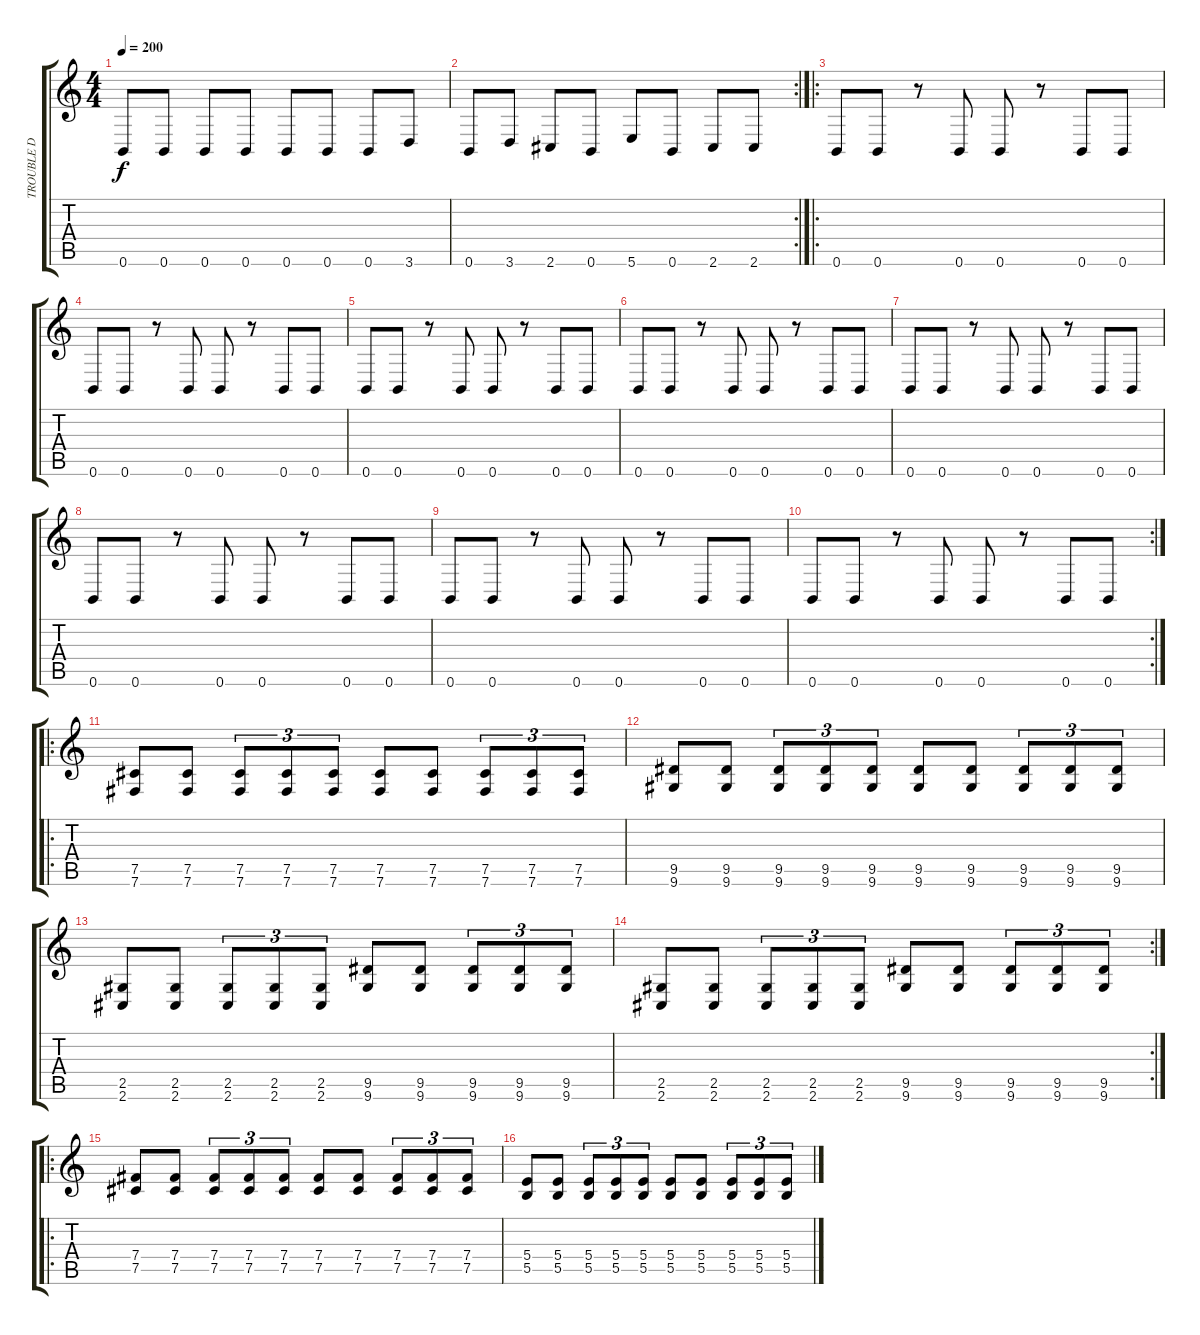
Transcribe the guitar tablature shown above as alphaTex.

\track ("TROUBLE D" "TROUBLE D") {instrument electricbassfinger}
\staff {score tabs}
\tuning (Db4 Ab3 E3 B2 Gb2 B1) {hide}
\ts (4 4)
\tempo 200
\clef g2
\ks c
0.6.8{dy f} 0.6.8 0.6.8 0.6.8 0.6.8 0.6.8 0.6.8 3.6.8 |
\rc 2
0.6.8 3.6.8 2.6.8 0.6.8 5.6.8 0.6.8 2.6.8 2.6.8 |
\ro
0.6.8 0.6.8 r.8 0.6.8 0.6.8 r.8 0.6.8 0.6.8 |
0.6.8 0.6.8 r.8 0.6.8 0.6.8 r.8 0.6.8 0.6.8 |
0.6.8 0.6.8 r.8 0.6.8 0.6.8 r.8 0.6.8 0.6.8 |
0.6.8 0.6.8 r.8 0.6.8 0.6.8 r.8 0.6.8 0.6.8 |
0.6.8 0.6.8 r.8 0.6.8 0.6.8 r.8 0.6.8 0.6.8 |
0.6.8 0.6.8 r.8 0.6.8 0.6.8 r.8 0.6.8 0.6.8 |
0.6.8 0.6.8 r.8 0.6.8 0.6.8 r.8 0.6.8 0.6.8 |
\rc 2
0.6.8 0.6.8 r.8 0.6.8 0.6.8 r.8 0.6.8 0.6.8 |
\ro
(7.5 7.6).8{volume 16} (7.5 7.6).8 (7.5 7.6).8{tu (3 2)} (7.5 7.6).8{tu (3 2)} (7.5 7.6).8{tu (3 2)} (7.5 7.6).8 (7.5 7.6).8 (7.5 7.6).8{tu (3 2)} (7.5 7.6).8{tu (3 2)} (7.5 7.6).8{tu (3 2)} |
(9.5 9.6).8{volume 16} (9.5 9.6).8 (9.5 9.6).8{tu (3 2)} (9.5 9.6).8{tu (3 2)} (9.5 9.6).8{tu (3 2)} (9.5 9.6).8 (9.5 9.6).8 (9.5 9.6).8{tu (3 2)} (9.5 9.6).8{tu (3 2)} (9.5 9.6).8{tu (3 2)} |
(2.5 2.6).8{volume 16} (2.5 2.6).8 (2.5 2.6).8{tu (3 2)} (2.5 2.6).8{tu (3 2)} (2.5 2.6).8{tu (3 2)} (9.5 9.6).8 (9.5 9.6).8 (9.5 9.6).8{tu (3 2)} (9.5 9.6).8{tu (3 2)} (9.5 9.6).8{tu (3 2)} |
\rc 2
(2.5 2.6).8{volume 16} (2.5 2.6).8 (2.5 2.6).8{tu (3 2)} (2.5 2.6).8{tu (3 2)} (2.5 2.6).8{tu (3 2)} (9.5 9.6).8 (9.5 9.6).8 (9.5 9.6).8{tu (3 2)} (9.5 9.6).8{tu (3 2)} (9.5 9.6).8{tu (3 2)} |
\ro
(7.4 7.5).8{volume 16} (7.4 7.5).8 (7.4 7.5).8{tu (3 2)} (7.4 7.5).8{tu (3 2)} (7.4 7.5).8{tu (3 2)} (7.4 7.5).8 (7.4 7.5).8 (7.4 7.5).8{tu (3 2)} (7.4 7.5).8{tu (3 2)} (7.4 7.5).8{tu (3 2)} |
(5.4 5.5).8{volume 16} (5.4 5.5).8 (5.4 5.5).8{tu (3 2)} (5.4 5.5).8{tu (3 2)} (5.4 5.5).8{tu (3 2)} (5.4 5.5).8 (5.4 5.5).8 (5.4 5.5).8{tu (3 2)} (5.4 5.5).8{tu (3 2)} (5.4 5.5).8{tu (3 2)}
